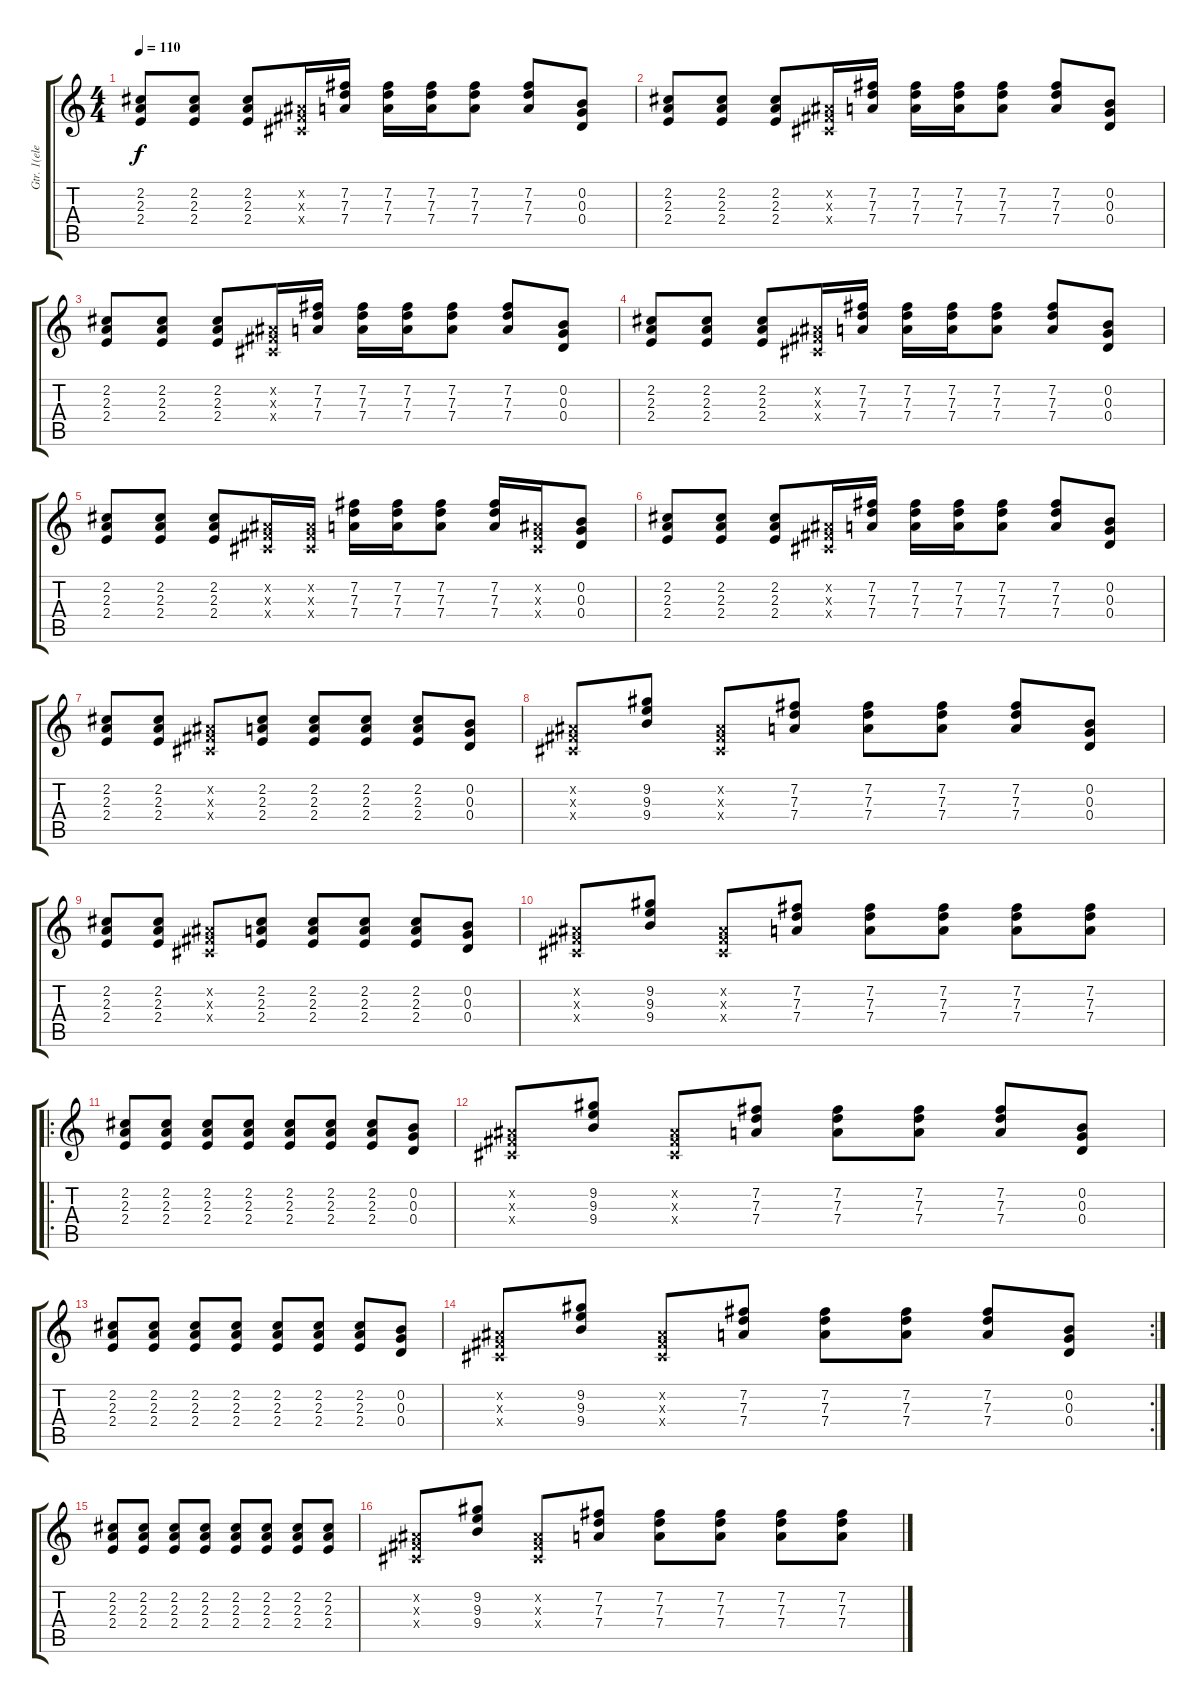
\track ("Gtr. 1(elec. clean)" "Gtr. 1(ele") {instrument electricguitarclean}
\staff {score tabs}
\tuning (E4 B3 G3 D3 A2 E2) {hide}
\ts (4 4)
\tempo 110
\clef g2
\ks c
(2.2 2.3 2.4).8{dy f} (2.2 2.3 2.4).8 (2.2 2.3 2.4).8 (-1.2{x} -1.3{x} -1.4{x}).16 (7.2 7.3 7.4).16 (7.2 7.3 7.4).16 (7.2 7.3 7.4).16 (7.2 7.3 7.4).8 (7.2 7.3 7.4).8 (0.2 0.3 0.4).8 |
(2.2 2.3 2.4).8 (2.2 2.3 2.4).8 (2.2 2.3 2.4).8 (-1.2{x} -1.3{x} -1.4{x}).16 (7.2 7.3 7.4).16 (7.2 7.3 7.4).16 (7.2 7.3 7.4).16 (7.2 7.3 7.4).8 (7.2 7.3 7.4).8 (0.2 0.3 0.4).8 |
(2.2 2.3 2.4).8 (2.2 2.3 2.4).8 (2.2 2.3 2.4).8 (-1.2{x} -1.3{x} -1.4{x}).16 (7.2 7.3 7.4).16 (7.2 7.3 7.4).16 (7.2 7.3 7.4).16 (7.2 7.3 7.4).8 (7.2 7.3 7.4).8 (0.2 0.3 0.4).8 |
(2.2 2.3 2.4).8 (2.2 2.3 2.4).8 (2.2 2.3 2.4).8 (-1.2{x} -1.3{x} -1.4{x}).16 (7.2 7.3 7.4).16 (7.2 7.3 7.4).16 (7.2 7.3 7.4).16 (7.2 7.3 7.4).8 (7.2 7.3 7.4).8 (0.2 0.3 0.4).8 |
(2.2 2.3 2.4).8 (2.2 2.3 2.4).8 (2.2 2.3 2.4).8 (-1.2{x} -1.3{x} -1.4{x}).16 (-1.2{x} -1.3{x} -1.4{x}).16 (7.2 7.3 7.4).16 (7.2 7.3 7.4).16 (7.2 7.3 7.4).8 (7.2 7.3 7.4).16 (-1.2{x} -1.3{x} -1.4{x}).16 (0.2 0.3 0.4).8 |
(2.2 2.3 2.4).8 (2.2 2.3 2.4).8 (2.2 2.3 2.4).8 (-1.2{x} -1.3{x} -1.4{x}).16 (7.2 7.3 7.4).16 (7.2 7.3 7.4).16 (7.2 7.3 7.4).16 (7.2 7.3 7.4).8 (7.2 7.3 7.4).8 (0.2 0.3 0.4).8 |
(2.2 2.3 2.4).8 (2.2 2.3 2.4).8 (-1.2{x} -1.3{x} -1.4{x}).8 (2.2 2.3 2.4).8 (2.2 2.3 2.4).8 (2.2 2.3 2.4).8 (2.2 2.3 2.4).8 (0.2 0.3 0.4).8 |
(-1.2{x} -1.3{x} -1.4{x}).8 (9.2 9.3 9.4).8 (-1.2{x} -1.3{x} -1.4{x}).8 (7.2 7.3 7.4).8 (7.2 7.3 7.4).8 (7.2 7.3 7.4).8 (7.2 7.3 7.4).8 (0.2 0.3 0.4).8 |
(2.2 2.3 2.4).8 (2.2 2.3 2.4).8 (-1.2{x} -1.3{x} -1.4{x}).8 (2.2 2.3 2.4).8 (2.2 2.3 2.4).8 (2.2 2.3 2.4).8 (2.2 2.3 2.4).8 (0.2 0.3 0.4).8 |
(-1.2{x} -1.3{x} -1.4{x}).8 (9.2 9.3 9.4).8 (-1.2{x} -1.3{x} -1.4{x}).8 (7.2 7.3 7.4).8 (7.2 7.3 7.4).8 (7.2 7.3 7.4).8 (7.2 7.3 7.4).8 (7.2 7.3 7.4).8 |
\ro
(2.2 2.3 2.4).8 (2.2 2.3 2.4).8 (2.2 2.3 2.4).8 (2.2 2.3 2.4).8 (2.2 2.3 2.4).8 (2.2 2.3 2.4).8 (2.2 2.3 2.4).8 (0.2 0.3 0.4).8 |
(-1.2{x} -1.3{x} -1.4{x}).8 (9.2 9.3 9.4).8 (-1.2{x} -1.3{x} -1.4{x}).8 (7.2 7.3 7.4).8 (7.2 7.3 7.4).8 (7.2 7.3 7.4).8 (7.2 7.3 7.4).8 (0.2 0.3 0.4).8 |
(2.2 2.3 2.4).8 (2.2 2.3 2.4).8 (2.2 2.3 2.4).8 (2.2 2.3 2.4).8 (2.2 2.3 2.4).8 (2.2 2.3 2.4).8 (2.2 2.3 2.4).8 (0.2 0.3 0.4).8 |
\rc 2
(-1.2{x} -1.3{x} -1.4{x}).8 (9.2 9.3 9.4).8 (-1.2{x} -1.3{x} -1.4{x}).8 (7.2 7.3 7.4).8 (7.2 7.3 7.4).8 (7.2 7.3 7.4).8 (7.2 7.3 7.4).8 (0.2 0.3 0.4).8 |
(2.2 2.3 2.4).8 (2.2 2.3 2.4).8 (2.2 2.3 2.4).8 (2.2 2.3 2.4).8 (2.2 2.3 2.4).8 (2.2 2.3 2.4).8 (2.2 2.3 2.4).8 (2.2 2.3 2.4).8 |
(-1.2{x} -1.3{x} -1.4{x}).8 (9.2 9.3 9.4).8 (-1.2{x} -1.3{x} -1.4{x}).8 (7.2 7.3 7.4).8 (7.2 7.3 7.4).8 (7.2 7.3 7.4).8 (7.2 7.3 7.4).8 (7.2 7.3 7.4).8
